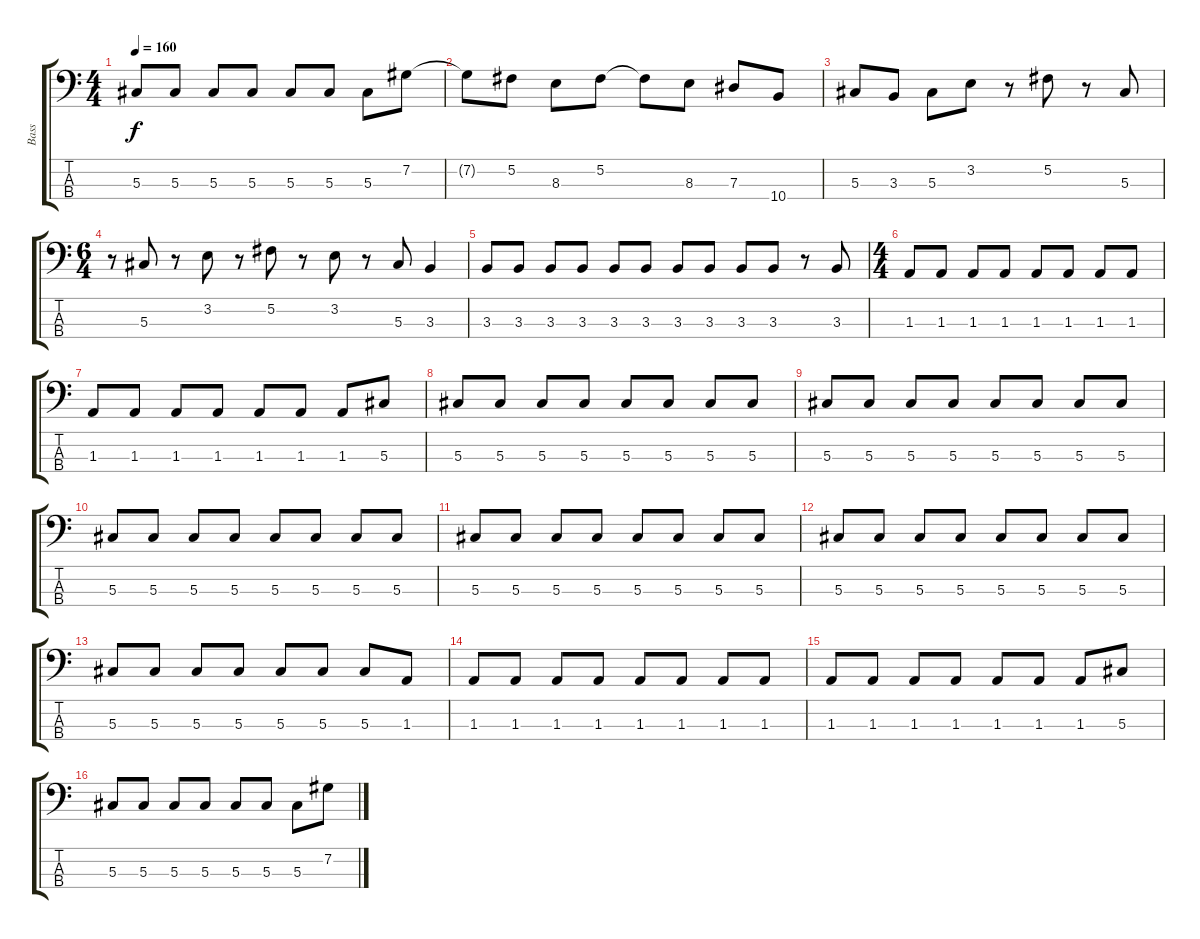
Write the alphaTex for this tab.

\track ("Bass" "Bass") {instrument electricbasspick}
\staff {score tabs}
\tuning (Gb2 Db2 Ab1 Db1) {hide}
\ts (4 4)
\tempo 160
\clef f4
\ks c
5.3.8{dy f} 5.3.8 5.3.8 5.3.8 5.3.8 5.3.8 5.3.8 7.2.8 |
7.2{t}.8 5.2.8 8.3.8 5.2.8 5.2{t}.8 8.3.8 7.3.8 10.4.8 |
5.3.8 3.3.8 5.3.8 3.2.8 r.8 5.2.8 r.8 5.3.8 |
\ts (6 4)
r.8 5.3.8 r.8 3.2.8 r.8 5.2.8 r.8 3.2.8 r.8 5.3.8 3.3.4 |
3.3.8 3.3.8 3.3.8 3.3.8 3.3.8 3.3.8 3.3.8 3.3.8 3.3.8 3.3.8 r.8 3.3.8 |
\ts (4 4)
1.3.8 1.3.8 1.3.8 1.3.8 1.3.8 1.3.8 1.3.8 1.3.8 |
1.3.8 1.3.8 1.3.8 1.3.8 1.3.8 1.3.8 1.3.8 5.3.8 |
5.3.8 5.3.8 5.3.8 5.3.8 5.3.8 5.3.8 5.3.8 5.3.8 |
5.3.8 5.3.8 5.3.8 5.3.8 5.3.8 5.3.8 5.3.8 5.3.8 |
5.3.8 5.3.8 5.3.8 5.3.8 5.3.8 5.3.8 5.3.8 5.3.8 |
5.3.8 5.3.8 5.3.8 5.3.8 5.3.8 5.3.8 5.3.8 5.3.8 |
5.3.8 5.3.8 5.3.8 5.3.8 5.3.8 5.3.8 5.3.8 5.3.8 |
5.3.8 5.3.8 5.3.8 5.3.8 5.3.8 5.3.8 5.3.8 1.3.8 |
1.3.8 1.3.8 1.3.8 1.3.8 1.3.8 1.3.8 1.3.8 1.3.8 |
1.3.8 1.3.8 1.3.8 1.3.8 1.3.8 1.3.8 1.3.8 5.3.8 |
5.3.8 5.3.8 5.3.8 5.3.8 5.3.8 5.3.8 5.3.8 7.2.8
